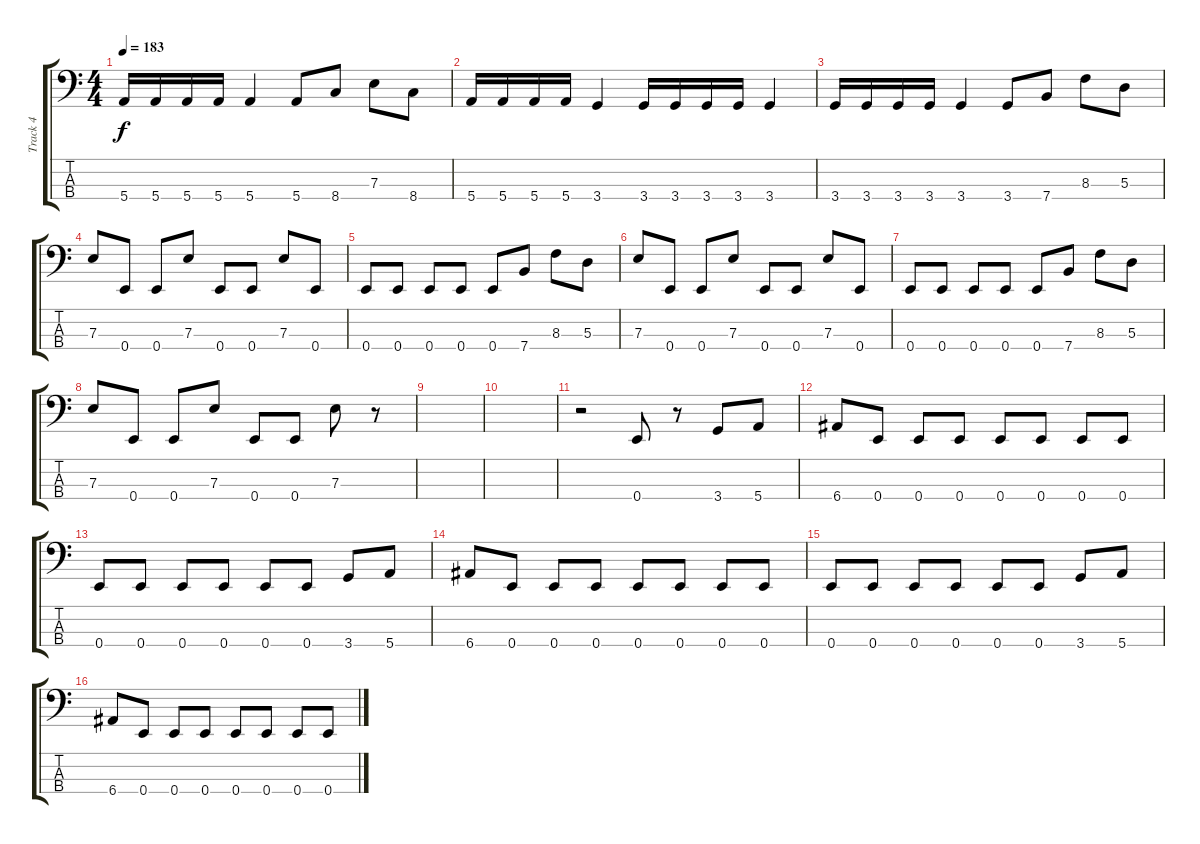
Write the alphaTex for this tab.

\track ("Track 4" "Track 4") {instrument electricbassfinger}
\staff {score tabs}
\tuning (G2 D2 A1 E1) {hide}
\ts (4 4)
\tempo 183
\clef f4
\ks c
5.4.16{dy f} 5.4.16 5.4.16 5.4.16 5.4.4 5.4.8 8.4.8 7.3.8 8.4.8 |
5.4.16 5.4.16 5.4.16 5.4.16 3.4.4 3.4.16 3.4.16 3.4.16 3.4.16 3.4.4 |
3.4.16 3.4.16 3.4.16 3.4.16 3.4.4 3.4.8 7.4.8 8.3.8 5.3.8 |
7.3.8 0.4.8 0.4.8 7.3.8 0.4.8 0.4.8 7.3.8 0.4.8 |
0.4.8 0.4.8 0.4.8 0.4.8 0.4.8 7.4.8 8.3.8 5.3.8 |
7.3.8 0.4.8 0.4.8 7.3.8 0.4.8 0.4.8 7.3.8 0.4.8 |
0.4.8 0.4.8 0.4.8 0.4.8 0.4.8 7.4.8 8.3.8 5.3.8 |
7.3.8 0.4.8 0.4.8 7.3.8 0.4.8 0.4.8 7.3.8 r.8 |
|
|
r.2 0.4.8 r.8 3.4.8 5.4.8 |
6.4.8 0.4.8 0.4.8 0.4.8 0.4.8 0.4.8 0.4.8 0.4.8 |
0.4.8 0.4.8 0.4.8 0.4.8 0.4.8 0.4.8 3.4.8 5.4.8 |
6.4.8 0.4.8 0.4.8 0.4.8 0.4.8 0.4.8 0.4.8 0.4.8 |
0.4.8 0.4.8 0.4.8 0.4.8 0.4.8 0.4.8 3.4.8 5.4.8 |
6.4.8 0.4.8 0.4.8 0.4.8 0.4.8 0.4.8 0.4.8 0.4.8
